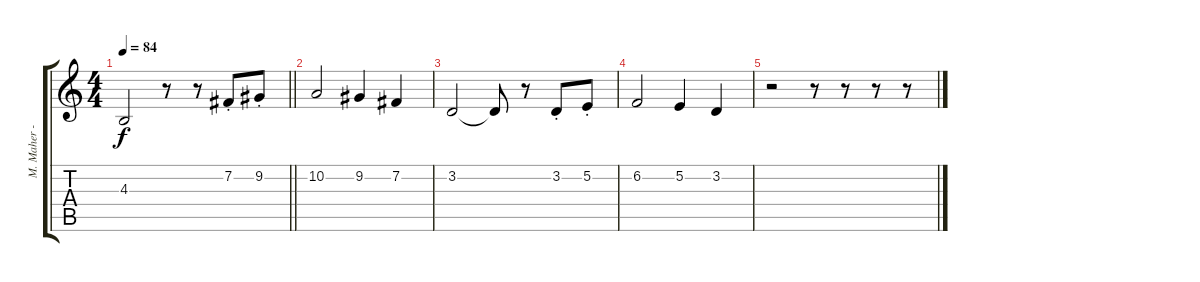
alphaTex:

\track ("M. Maher - Trumpet" "M. Maher -") {instrument trumpet}
\staff {score tabs}
\tuning (E4 B3 G3 D3 A2 E2) {hide}
\ts (4 4)
\tempo 84
\clef g2
\barLineRight lightlight
\ks c
4.3.2{dy f} r.8 r.8 7.2{st}.8 9.2{st}.8 |
10.2.2 9.2.4 7.2.4 |
3.2.2 3.2{t}.8 r.8 3.2{st}.8 5.2{st}.8 |
6.2.2 5.2.4 3.2.4 |
r.2 r.8 r.8 r.8 r.8
